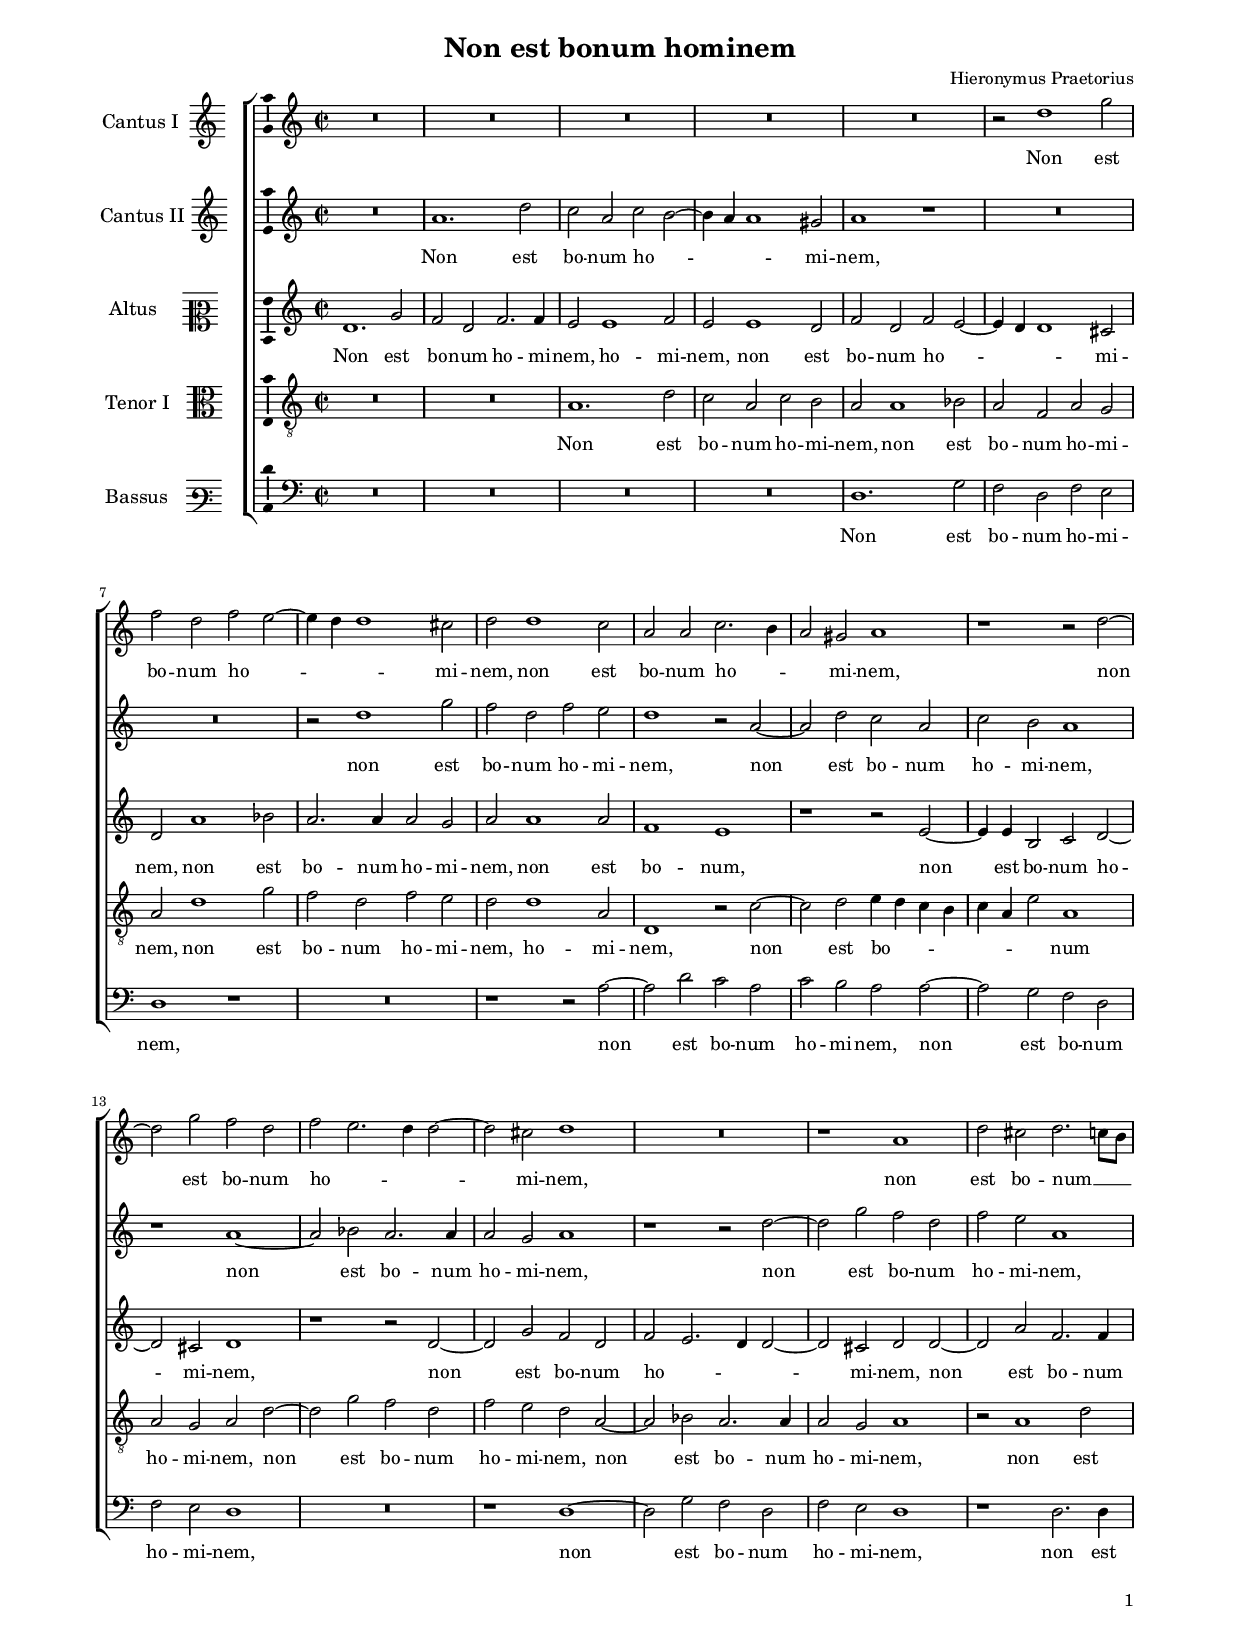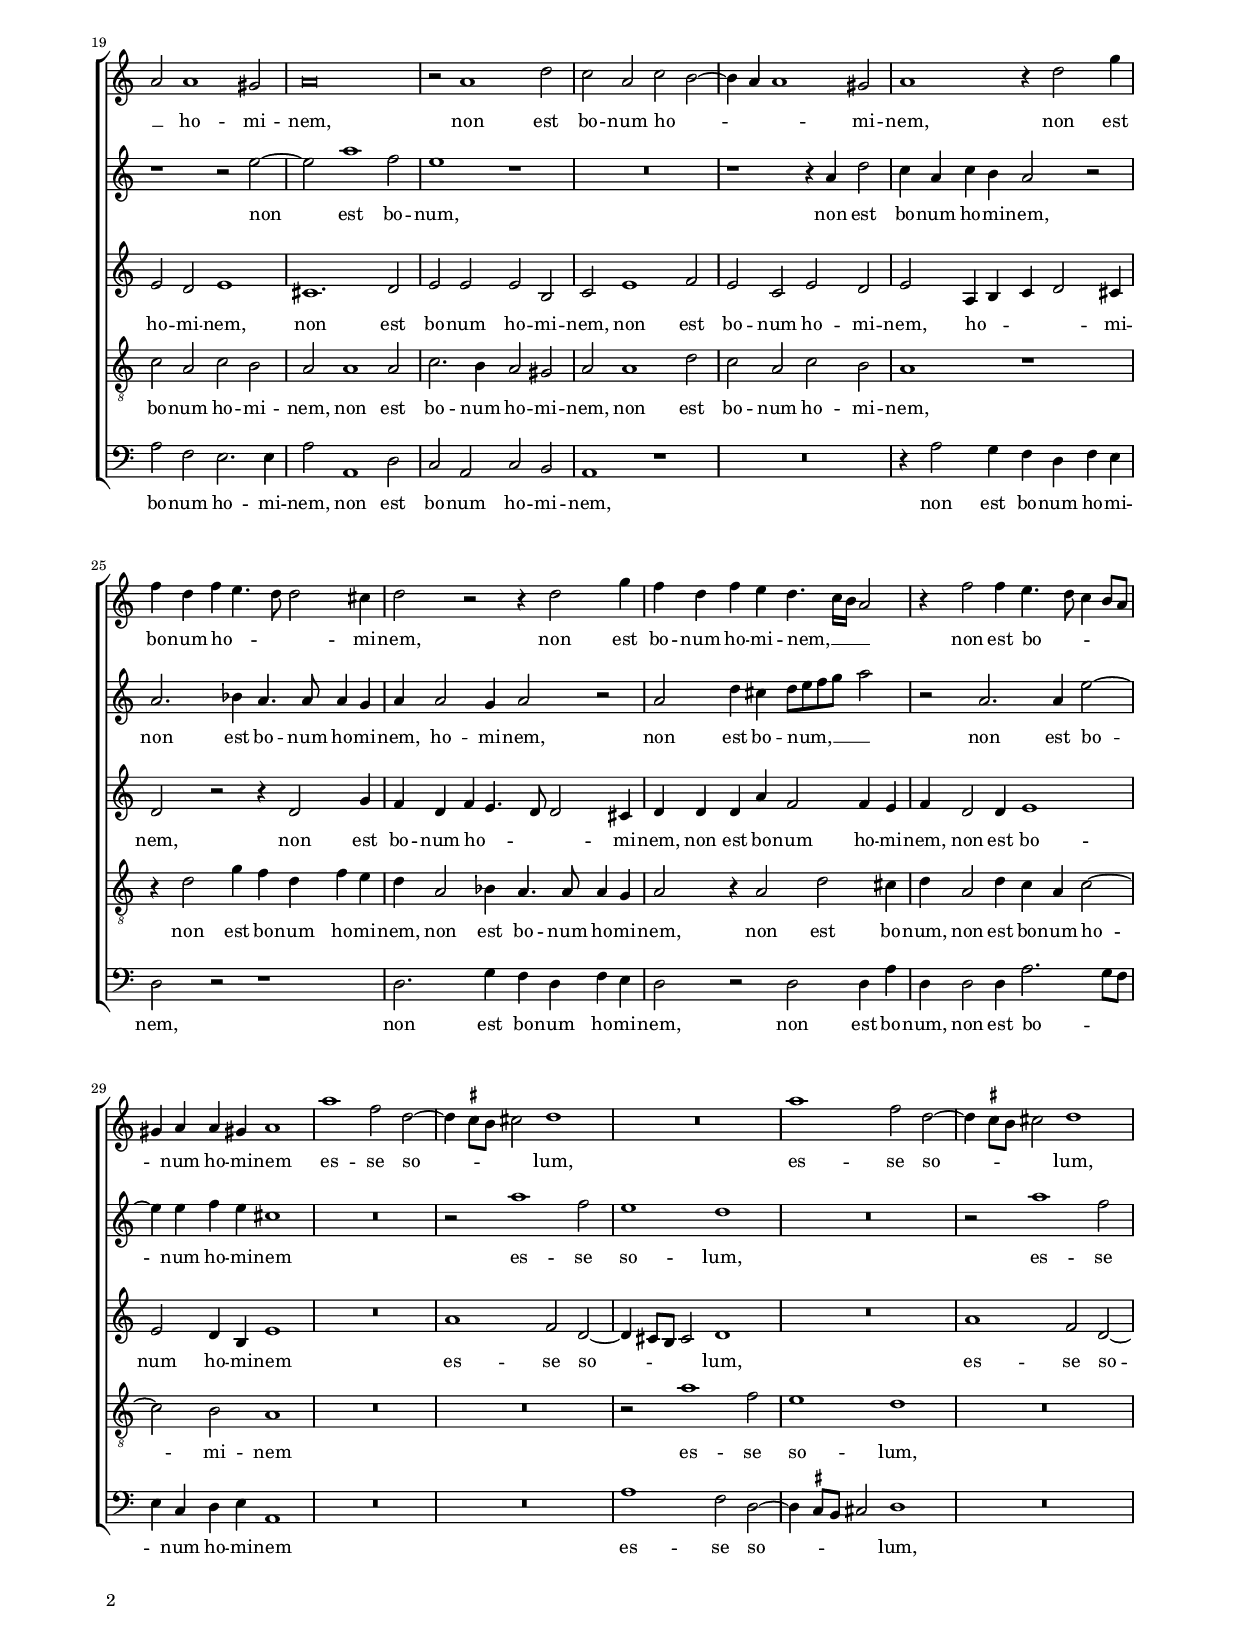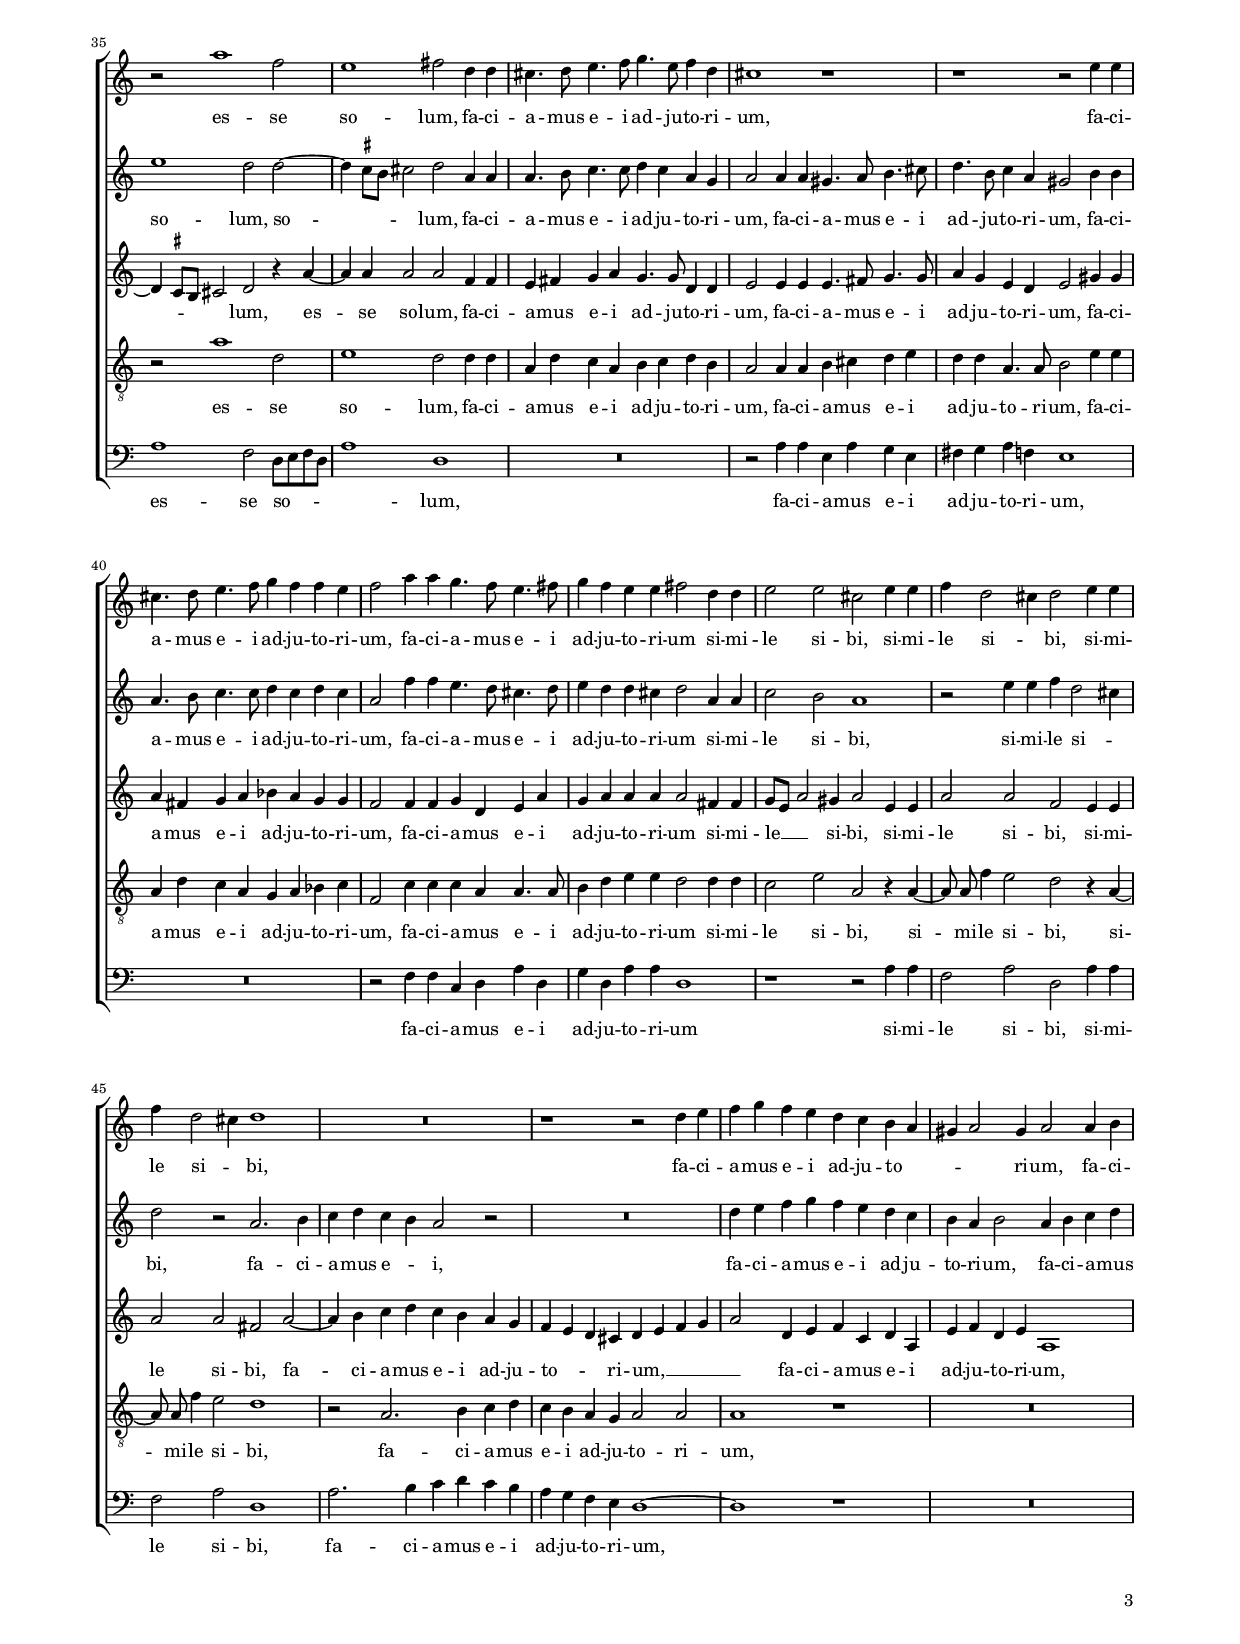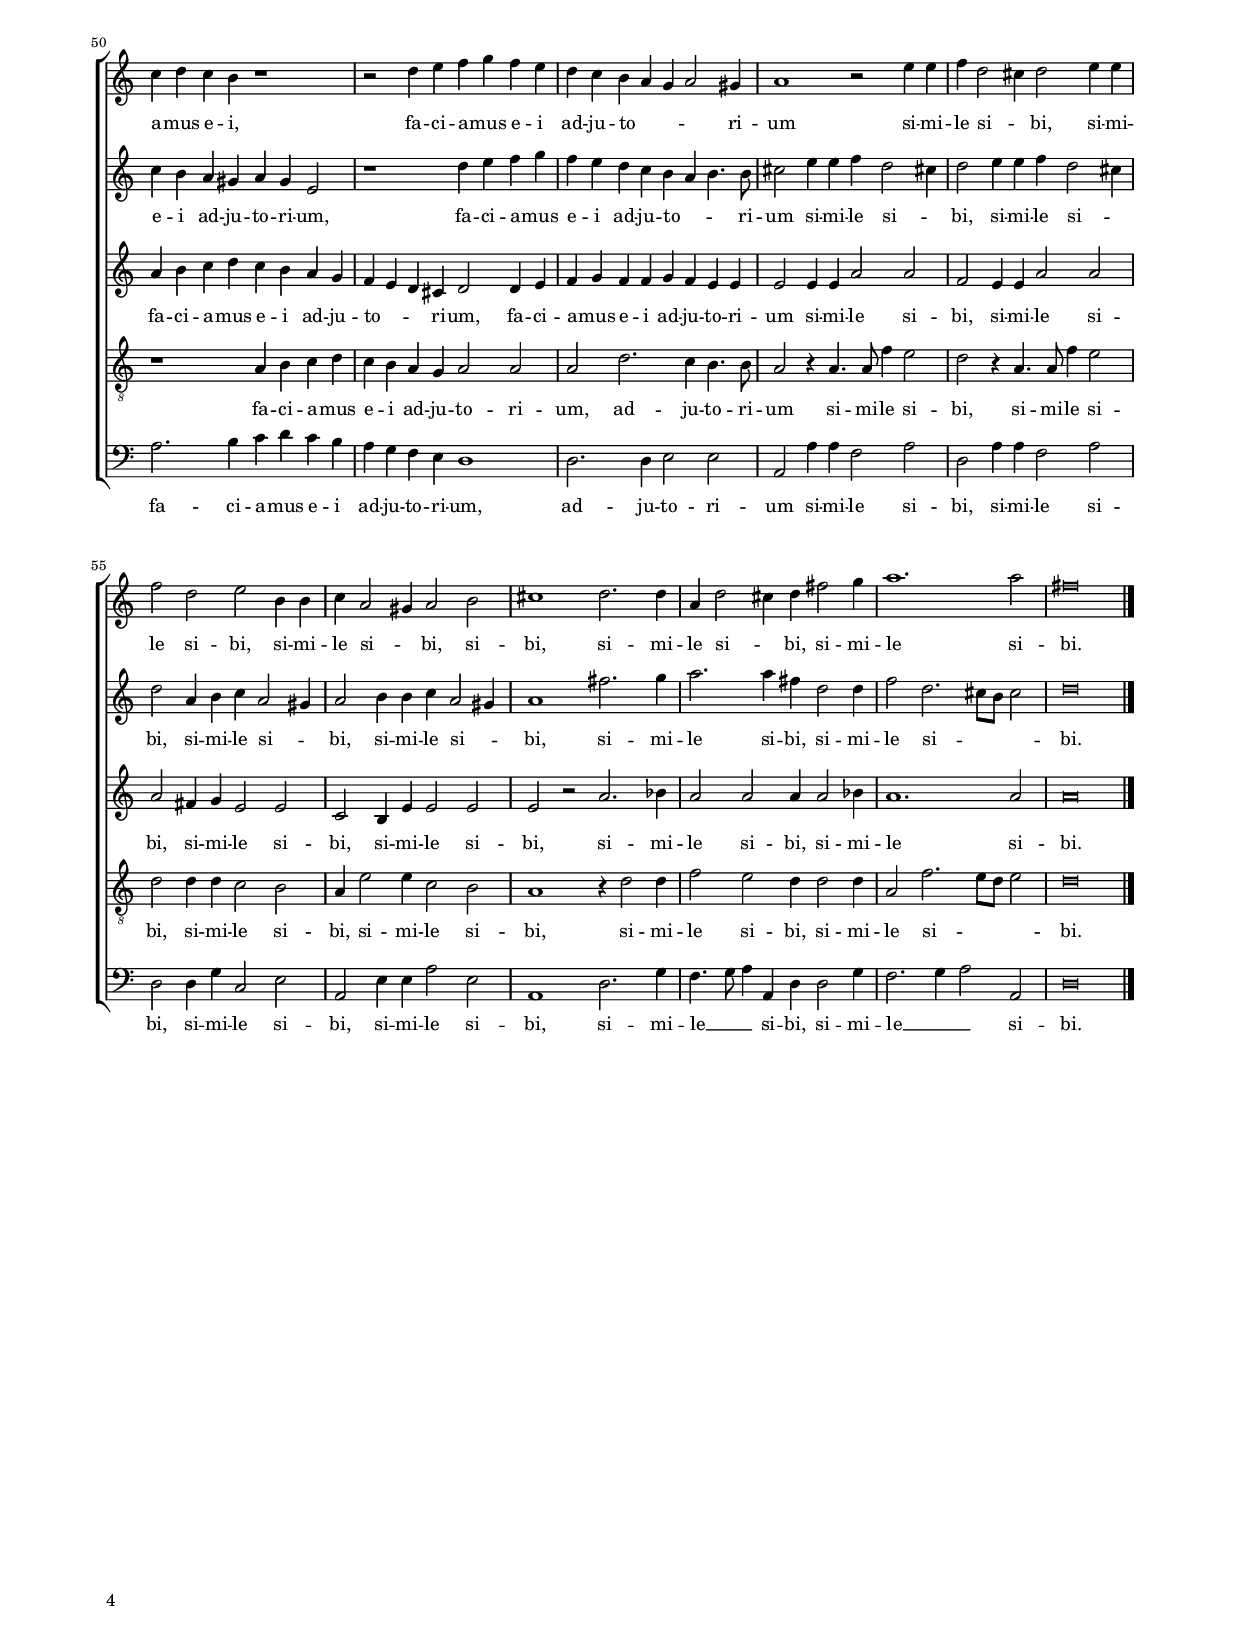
\header
{
  title="Non est bonum hominem"
  composer="Hieronymus Praetorius"
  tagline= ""
}

\version "2.24.0"
\language deutsch
#(set-global-staff-size 15)
% #(set-default-paper-size "letter")
#(ly:set-option 'point-and-click #f)


\paper
	{
	top-margin = 1.8 \cm
	bottom-margin = 1.2 \cm
	left-margin = 1.8 \cm
	right-margin = 1.8 \cm
	ragged-bottom = ##f
	ragged-last-bottom = ##t
	print-page-number = ##f
	system-system-spacing = #'((basic-distance . 17) (minimum-distance . 14) (padding . 7) (strechability . 150))
	oddFooterMarkup=\markup   \fill-line { "" \fromproperty #'page:page-number-string }
	evenFooterMarkup=\markup  \fill-line { \fromproperty #'page:page-number-string "" }
	last-bottom-spacing = #'((basic-distance . 12) (minimum-distance . 7) (padding . 4))
% 	systems-per-page = 3
% 	page-count = 4
	}

	
global = {
	\key c \major
	\time 2/2 \set Score.measureLength = #(ly:make-moment 2/1)
	\set Score.tempoHideNote = ##t
	\tempo 2 = 90
	\skip 1*2*60 \bar "|."
	}

	ficta = { \once \set suggestAccidentals = ##t }

	forget = #(define-music-function (music) (ly:music?) #{
		\accidentalStyle forget
		$music
		\accidentalStyle default
		#})
	

incipitcantus = \markup { \score {
	{
	\set Staff.instrumentName = \markup { \fontsize #1 "Cantus I" }
	\key c \major
	\clef violin
	s4 \bar ""
	}
	\layout  {
	raggedright = ##t
	indent = 1.6 \cm
	line-width = 2.2\cm
	\context { \Staff \remove Time_signature_engraver }
	\override Staff.Clef.Y-extent = #'(0 . 0)
	}} \hspace #1 }

	
incipitquintus = \markup { \score {
	{
	\set Staff.instrumentName = \markup { \fontsize #1 "Cantus II" }
	\key c \major
	\clef violin
	s4 \bar ""
	}
	\layout  {
	raggedright = ##t
	indent = 1.6 \cm
	line-width = 2.2\cm
	\context { \Staff \remove Time_signature_engraver }
	\override Staff.Clef.Y-extent = #'(0 . 0)
	}} \hspace #1 }
	  
	  
incipitaltus = \markup { \score {
	{
	\set Staff.instrumentName = \markup { \fontsize #1 "Altus" }
	\key c \major
	\clef mezzosoprano
	s4 \bar ""
	}
	\layout  {
	raggedright = ##t
	indent = 1.6 \cm
	line-width = 2.2\cm
	\context { \Staff \remove Time_signature_engraver }
	\override Staff.Clef.Y-extent = #'(0 . 0)
	}} \hspace #1 }


incipittenor = \markup { \score {
	{
	\set Staff.instrumentName = \markup { \fontsize #1 "Tenor I" }
	\key c \major
	\clef alto
	s4 \bar ""
	}
	\layout  {
	raggedright = ##t
	indent = 1.6 \cm
	line-width = 2.2\cm
	\context { \Staff \remove Time_signature_engraver }
	\override Staff.Clef.Y-extent = #'(0 . 0)
	}} \hspace #1 }
	  
	  
incipitbassus = \markup { \score {
	{
	\set Staff.instrumentName = \markup { \fontsize #1 "Bassus" }
	\key c \major
	\clef varbaritone
	s4 \bar ""
	}
	\layout  {
	raggedright = ##t
	indent = 1.6 \cm
	line-width = 2.2\cm
	\context { \Staff \remove Time_signature_engraver }
	\override Staff.Clef.Y-extent = #'(0 . 0)
	}} \hspace #1 }


cantus =  \relative c''
	{
	R\breve
	R\breve
	R\breve
	R\breve
%5
	R\breve |
	r2 d1 g2
	f2 d f e~
	e4 d d1 cis2
	d2 d1 c2
%10
	a2 a c2. h4 |
	a2 gis a1
	r1 r2 d~
	d2 g f d
	f2 e2. d4 d2~
%15
	d2 cis d1 |
	R\breve
	r1 a
	d2 cis d2. c8 h
	a2 a1 gis2
%20
	a\breve |
	r2 a1 d2
	c2 a c h~
	h4 a a1 gis2
	a1 r4 d2 g4
%25
	f4 d f4 e4. d8 d2 cis4 |
	d2 r r4 d2 g4
	f4 d f e d4. c16 h a2
	r4 f'2 f4 e4. d8 c4 h8 a
	gis4 a a gis! a1
%30
	a'1 f2 d~ |
	d4 \ficta cis8 h cis!2 d1
	R\breve
	a'1 f2 d~
	d4 \ficta cis8 h cis!2 d1
%35
	r2 a'1 f2 |
	e1 fis2 d4 d
	cis4. d8 e4. f8 g4. e8 f4 d
	cis1 r
	r1 r2 e4 e
%40
	cis4. d8 e4. f8 g4 f f e |
	f2 a4 a g4. f8 e4. fis8
	g4 f e e fis2 d4 d
	e2 e cis2 e4 e
	f4 d2 cis4 d2 e4 e
%45
	f4 d2 cis4 d1 |
	R\breve
	r1 r2 d4 e
	f4 g f e d4 c h a
	gis4 a2 gis4 a2 a4 h
%50
	c4 d c h r1 |
	r2 d4 e f g f e
	d4 c h a g4 a2 gis4
	a1 r2 e'4 e
	f4 d2 cis4 d2 e4 e
%55
	f2 d e h4 h |
	c4 a2 gis4 a2 h
	cis1 d2. d4
	a4 d2 cis4 d4 fis2 g4
	a1. a2
%60
	fis\breve |
	}

	
quintus  =  \relative c''
	{
	R\breve
	a1. d2
	c2 a c h~
	h4 a a1 gis2
%5
	a1 r |
	R\breve
	R\breve
	r2 d1 g2
	f2 d f e
%10
	d1 r2 a~ |
	a2 d c a
	c2 h a1
	r1 a~
	a2 b a2. a4
%15
	a2 g a1 |
	r1 r2 d~
	d2 g f d
	f2 e a,1
	r1 r2 e'~
%20
	e2 a1 f2 |
	e1 r
	R\breve
	r1 r4 a, d2
	c4 a c h a2 r
%25
	a2. b4 a4. a8 a4 g |
	a4 a2 g4 a2 r
	a2 d4 cis d8 e f g a2
	r2 a,2. a4 e'2~
	e4 e f e cis1
%30
	R\breve |
	r2 a'1 f2
	e1 d
	R\breve
	r2 a'1 f2
%35
	e1 d2 d~ |
	d4 \ficta cis8 h cis!2 d2 a4 a
	a4. h8 c4. c8 d4 c a g
	a2 a4 a gis4. a8 h4. cis8
	d4. h8 c4 a gis2 h4 h
%40
	a4. h8 c4. c8 d4 c d c |
	a2 f'4 f e4. d8 cis4. d8
	e4 d d cis d2 a4 a
	c2 h a1
	r2 e'4 e f4 d2 cis4
%45
	d2 r a2. h4 |
	c4 d c h a2 r
	R\breve
	d4 e f g f e d c
	h4 a h2 a4 h c d
%50
	c4 h a gis a gis e2 |
	r1 d'4 e f g
	f4 e d c h a h4. h8
	cis2 e4 e f4 d2 cis!4
	d2 e4 e f4 d2 cis4
%55
	d2 a4 h c4 a2 gis4 |
	a2 h4 h c4 a2 gis4
	a1 fis'2. g4
	a2. a4 fis4 d2 d4
	f2 d2. cis8 h cis2
%60
	d\breve |
	}


altus =  \relative c'
	{
	d1. g2
	f2 d f2. f4
	e2 e1 f2
	e2 e1 d2
%5
	f2 d f e~ |
	e4 d d1 cis2
	d2 a'1 b2
	a2. a4 a2 g
	a2 a1 a2
%10
	f1 e |
	r1 r2 e~
	e4 e h2 c d~
	d2 cis d1
	r1 r2 d~
%15
	d2 g f d |
	f2 e2. d4 d2~
	d2 cis d d~
	d2 a' f2. f4
	e2 d e1
%20
	cis1. d2 |
	e2 e e h
	c2 e1 f2
	e2 c e d
	e2 a,4 h c d2 cis4
%25
	d2 r r4 d2 g4 |
	f4 d f4 e4. d8 d2 cis4
	d4 d d a' f2 f4 e
	f4 d2 d4 e1
	e2 d4 h e1
%30
	R\breve |
	a1 f2 d~
	d4 cis8 h cis2 d1
	R\breve
	a'1 f2 d~
%35
	d4 \ficta cis8 h cis!2 d r4 a'~ |
	a4 a a2 a2 f4 f
	e4 fis g a g4. g8 d4 d
	e2 e4 e e4. fis8 g4. g8
	a4 g e d e2 gis4 gis
%40
	a4 fis g a b4 a g g |
	f2 f4 f g d e a
	g4 a a a a2 fis4 fis
	g8 e a2 gis4 a2 e4 e
	a2 a f e4 e
%45
	a2 a fis a~ |
	a4 h c d c h a g
	f4 e d cis d4 e f g
	a2 d,4 e f c d a
	e'4 f d e a,1
%50
	a'4 h c d c h a g |
	f4 e d cis d2 d4 e
	f4 g f f g f e e
	e2 e4 e a2 a
	f2 e4 e a2 a
%55
	a2 fis4 g e2 e |
	c2 h4 e e2 e
	e2 r a2. b4
	a2 a a4 a2 b4
	a1. a2
%60
	a\breve |
	}


tenor =  \relative c'
	{
	R\breve
	R\breve
	a1. d2
	c2 a c h
%5
	a2 a1 b2 |
	a2 f a g
	a2 d1 g2
	f2 d f e
	d2 d1 a2
%10
	d,1 r2 c'~ |
	c2 d e4 d c h
	c4 a e'2 a,1
	a2 g a d~
	d2 g f d
%15
	f2 e d a~ |
	a2 b a2. a4
	a2 g a1
	r2 a1 d2
	c2 a c h
%20
	a2 a1 a2 |
	c2. h4 a2 gis
	a2 a1 d2
	c2 a c h
	a1 r
%25
	r4 d2 g4 f4 d f e |
	d4 a2 b4 a4. a8 a4 g
	a2 r4 a2 d2 cis4
	d4 a2 d4 c4 a c2~
	c2 h a1
%30
	R\breve |
	R\breve
	r2 a'1 f2
	e1 d
	R\breve
%35
	r2 a'1 d,2 |
	e1 d2 d4 d
	a4 d c a h c d h
	a2 a4 a h4 cis d e
	d4 d a4. a8 h2 e4 e
%40
	a,4 d c a g a b c |
	f,2 c'4 c c4 a a4. a8
	h4 d e e d2 d4 d
	c2 e a, r4 a~
	\autoBeamOff a8 a f'4 e2 d r4 a~
%45
	a8 a \autoBeamOn f'4 e2 d1 |
	r2 a2. h4 c d
	c4 h a g a2 a
	a1 r
	R\breve
%50
	r1 a4 h c d |
	c4 h a g a2 a
	a2 d2. c4 h4. h8
	a2 r4 a4. a8 f'4 e2
	d2 r4 a4. a8 f'4 e2
%55
	d2 d4 d c2 h |
	a4 e'2 e4 c2 h
	a1 r4 d2 d4
	f2 e d4 d2 d4
	a2 f'2. e8 d e2
%60
	d\breve |
	}


bassus  =  \relative c
	{
	R\breve
	R\breve
	R\breve
	R\breve
%5
	d1. g2 |
	f2 d f e
	d1 r
	R\breve
	r1 r2 a'~
%10
	a2 d c a |
	c2 h a a~
	a2 g f d
	f2 e d1
	R\breve
%15
	r1 d~ |
	d2 g f d
	f2 e d1
	r1 d2. d4
	a'2 f e2. e4
%20
	a2 a,1 d2 |
	c2 a c2 h
	a1 r
	R\breve
	r4 a'2 g4 f4 d f e
%25
	d2 r r1 |
	d2. g4 f d f e
	d2 r d2 d4 a'
	d,4 d2 d4 a'2. g8 f
	e4 c d e a,1
%30
	R\breve |
	R\breve
	a'1 f2 d~
	d4 \ficta cis8 h cis!2 d1
	R\breve
%35
	a'1 f2 d8 e f d |
	a'1 d,
	R\breve
	r2 a'4 a e4 a g e
	fis4 g a f e1
%40
	R\breve |
	r2 f4 f c d a' d,
	g4 d a' a d,1
	r1 r2 a'4 a
	f2 a d, a'4 a
%45
	f2 a d,1 |
	a'2. h4 c4 d c h
	a4 g f e d1~
	d1 r
	R\breve
%50
	a'2. h4 c4 d c h |
	a4 g f e d1
	d2. d4 e2 e
	a,2 a'4 a f2 a
	d,2 a'4 a f2 a
%55
	d,2 d4 g c,2 e |
	a,2 e'4 e a2 e
	a,1 d2. g4
	f4. g8 a4 a, d4 d2 g4
	f2. g4 a2 a,
%60
	d\breve |
	}


lyricscantus = \lyricmode {
	Non est bo -- num ho -- _ _ _ mi -- nem,
	non est bo -- num ho -- _ _ mi -- nem,
	non est bo -- num ho -- _ _ _ mi -- nem,
	non est bo -- num __ _ _ _ ho -- mi -- nem,
	non est bo -- num ho -- _ _ _ mi -- nem,
	non est bo -- num ho -- _ _ _ mi -- nem,
	non est bo -- num ho -- mi -- nem, __ _ _ _
	non est bo -- _ _ _ _ _ num ho -- mi -- nem
	es -- se so -- _ _ _ lum,
	es -- se so -- _ _ _ lum,
	es -- se so -- lum,
	fa -- ci -- a -- mus e -- i ad -- ju -- to -- ri -- um,
	fa -- ci -- a -- mus e -- i ad -- ju -- to -- ri -- um,
	fa -- ci -- a -- mus e -- i ad -- ju -- to -- ri -- um
	si -- mi -- le si -- bi,
	si -- mi -- le si -- _ bi,
	si -- mi -- le si -- _ bi,
	fa -- ci -- a -- mus e -- i ad -- ju -- to -- _ _ _ ri -- um,
	fa -- ci -- a -- mus e -- i,
	fa -- ci -- a -- mus e -- i ad -- ju -- to -- _ _ _ ri -- um
	si -- mi -- le si -- _ bi,
	si -- mi -- le si -- bi,
	si -- mi -- le si -- _ bi,
	si -- bi,
	si -- mi -- le si -- _ bi,
	si -- mi -- le si -- bi.
	}


lyricsquintus = \lyricmode {
	Non est bo -- num ho -- _ _ _ mi -- nem,
	non est bo -- num ho -- mi -- nem,
	non est bo -- num ho -- mi -- nem,
	non est bo -- num ho -- mi -- nem,
	non est bo -- num ho -- mi -- nem,
	non est bo -- num,
	non est bo -- num ho -- mi -- nem,
	non est bo -- num ho -- mi -- nem,
	ho -- mi -- nem,
	non est bo -- num, __ _ _ _ _
	non est bo -- num ho -- mi -- nem
	es -- se so -- lum,
	es -- se so -- lum,
	so -- _ _ _ lum,
	fa -- ci -- a -- mus e -- i ad -- ju -- to -- ri -- um,
	fa -- ci -- a -- mus e -- i ad -- ju -- to -- ri -- um,
	fa -- ci -- a -- mus e -- i ad -- ju -- to -- ri -- um,
	fa -- ci -- a -- mus e -- i ad -- ju -- to -- ri -- um
	si -- mi -- le si -- bi,
	si -- mi -- le si -- _ bi,
	fa -- ci -- a -- mus e -- _ i,
	fa -- ci -- a -- mus e -- i ad -- ju -- to -- ri -- um,
	fa -- ci -- a -- mus e -- i ad -- ju -- to -- ri -- um,
	fa -- ci -- a -- mus e -- i ad -- ju -- to -- _ _ ri -- um
	si -- mi -- le si -- _ bi,
	si -- mi -- le si -- _ bi,
	si -- mi -- le si -- _ bi,
	si -- mi -- le si -- _ bi,
	si -- mi -- le si -- bi,
	si -- mi -- le si -- _ _ _ bi.
	}


lyricsaltus = \lyricmode {
	Non est bo -- num ho -- mi -- nem,
	ho -- mi -- nem,
	non est bo -- num ho -- _ _ _ mi -- nem,
	non est bo -- num ho -- mi -- nem,
	non est bo -- num,
	non est bo -- num ho -- mi -- nem,
	non est bo -- num ho -- _ _ _ mi -- nem,
	non est bo -- num ho -- mi -- nem,
	non est bo -- num ho -- mi -- nem,
	non est bo -- num ho -- mi -- nem,
	ho -- _ _ _ mi -- nem,
	non est bo -- num ho -- _ _ _ mi -- nem,
	non est bo -- num ho -- mi -- nem,
	non est bo -- num ho -- mi -- nem
	es -- se so -- _ _ _ lum,
	es -- se so -- _ _ _ lum,
	es -- se so -- lum,
	fa -- ci -- a -- mus e -- i ad -- ju -- to -- ri -- um,
	fa -- ci -- a -- mus e -- i ad -- ju -- to -- ri -- um,
	fa -- ci -- a -- mus e -- i ad -- ju -- to -- ri -- um,
	fa -- ci -- a -- mus e -- i ad -- ju -- to -- ri -- um
	si -- mi -- le __ _ _ si -- bi,
	si -- mi -- le si -- bi,
	si -- mi -- le si -- bi,
	fa -- ci -- a -- mus e -- i ad -- ju -- to -- _ _ ri -- um, __ _ _ _ _
	fa -- ci -- a -- mus e -- i ad -- ju -- to -- ri -- um,
	fa -- ci -- a -- mus e -- i ad -- ju -- to -- _ _ ri -- um,
	fa -- ci -- a -- mus e -- i ad -- ju -- to -- ri -- um
	si -- mi -- le si -- bi,
	si -- mi -- le si -- bi,
	si -- mi -- le si -- bi,
	si -- mi -- le si -- bi,
	si -- mi -- le si -- bi,
	si -- mi -- le si -- bi.
	}


lyricstenor = \lyricmode {
	Non est bo -- num ho -- mi -- nem,
	non est bo -- num ho -- mi -- nem,
	non est bo -- num ho -- mi -- nem,
	ho -- mi -- nem,
	non est bo -- _ _ _ _ _ _ num ho -- mi -- nem,
	non est bo -- num ho -- mi -- nem,
	non est bo -- num ho -- mi -- nem,
	non est bo -- num ho -- mi -- nem,
	non est bo -- num ho -- mi -- nem,
	non est bo -- num ho -- mi -- nem,
	non est bo -- num ho -- mi -- nem,
	non est bo -- num ho -- mi -- nem,
	non est bo -- num,
	non est bo -- num ho -- mi -- nem
	es -- se so -- lum,
	es -- se so -- lum,
	fa -- ci -- a -- mus e -- i ad -- ju -- to -- ri -- um,
	fa -- ci -- a -- mus e -- i ad -- ju -- to -- ri -- um,
	fa -- ci -- a -- mus e -- i ad -- ju -- to -- ri -- um,
	fa -- ci -- a -- mus e -- i ad -- ju -- to -- ri -- um
	si -- mi -- le si -- bi,
	si -- mi -- le si -- bi,
	si -- mi -- le si -- bi,
	fa -- ci -- a -- mus e -- i ad -- ju -- to -- ri -- um,
	fa -- ci -- a -- mus e -- i ad -- ju -- to -- ri -- um,
	ad -- ju -- to -- ri -- um
	si -- mi -- le si -- bi,
	si -- mi -- le si -- bi,
	si -- mi -- le si -- bi,
	si -- mi -- le si -- bi,
	si -- mi -- le si -- bi,
	si -- mi -- le si -- _ _ _ bi.
	}


lyricsbassus = \lyricmode {
	Non est bo -- num ho -- mi -- nem,
	non est bo -- num ho -- mi -- nem,
	non est bo -- num ho -- mi -- nem,
	non est bo -- num ho -- mi -- nem,
	non est bo -- num ho -- mi -- nem,
	non est bo -- num ho -- mi -- nem,
	non est bo -- num ho -- mi -- nem,
	non est bo -- num ho -- mi -- nem,
	non est bo -- num,
	non est bo -- _ _ _ num ho -- mi -- nem
	es -- se so -- _ _ _ lum,
	es -- se so -- _ _ _ _ lum,
	fa -- ci -- a -- mus e -- i ad -- ju -- to -- ri -- um,
	fa -- ci -- a -- mus e -- i ad -- ju -- to -- ri -- um
	si -- mi -- le si -- bi,
	si -- mi -- le si -- bi,
	fa -- ci -- a -- mus e -- i ad -- ju -- to -- ri -- um,
	fa -- ci -- a -- mus e -- i ad -- ju -- to -- ri -- um,
	ad -- ju -- to -- ri -- um
	si -- mi -- le si -- bi,
	si -- mi -- le si -- bi,
	si -- mi -- le si -- bi,
	si -- mi -- le si -- bi,
	si -- mi -- le __ _ _ si -- bi,
	si -- mi -- le __ _ _ si -- bi.
	}


\score
{  
	\transpose c c {
	\new ChoirStaff \with { \override StaffGrouper.staff-staff-spacing.basic-distance = #12 }
	<<

	\new Staff << \global
	\new Voice="v1" {
		\set Staff.instrumentName=\incipitcantus
%		\set Staff.instrumentName= "S"
		\set Staff.midiInstrument = "reed organ"
		\clef violin
		\cantus }
	\new Lyrics \lyricsto "v1" {\lyricscantus }
	>>


	\new Staff << \global
	\new Voice="v5" {
		\set Staff.instrumentName=\incipitquintus
%		\set Staff.instrumentName= "Q"
		\set Staff.midiInstrument = "reed organ"
		\clef violin
		\quintus}
	\new Lyrics \lyricsto "v5" {\lyricsquintus }
	>>
	
	
	\new Staff << \global
	\new Voice="v2" {
		\set Staff.instrumentName=\incipitaltus
%		\set Staff.instrumentName= "A"
		\set Staff.midiInstrument = "reed organ"
		\clef violin % "G_8"
		\altus}
	\new Lyrics \lyricsto "v2" {\lyricsaltus }
	>>


	\new Staff << \global
	\new Voice="v3" {
		\set Staff.instrumentName=\incipittenor
%		\set Staff.instrumentName= "T"
		\set Staff.midiInstrument = "reed organ"
		\clef "G_8"
		\tenor }
	\new Lyrics \lyricsto "v3" {\lyricstenor }
	>>


	\new Staff << \global
	\new Voice="v4" {
		\set Staff.instrumentName=\incipitbassus
%		\set Staff.instrumentName= "B"
		\set Staff.midiInstrument = "reed organ"
		\clef bass 
		\bassus }
	\new Lyrics \lyricsto "v4" {\lyricsbassus}
	>>

	>>
	} % transpose

	\layout
	{
	indent = 2.5\cm
	\context { \Lyrics \override VerticalAxisGroup.nonstaff-relatedstaff-spacing.padding = #1.4 }
%	\context { \Lyrics \override LyricText.font-size = #1 }
	\context { \Staff \override TimeSignature.break-visibility = #end-of-line-invisible }
	\context { \Staff \consists Ambitus_engraver }
	\context { \Score \override BarNumber.padding = #2 }
	\context { \Voice \override NoteHead.style = #'baroque }
	}

\midi
	{
		
	}

}


% EOF
